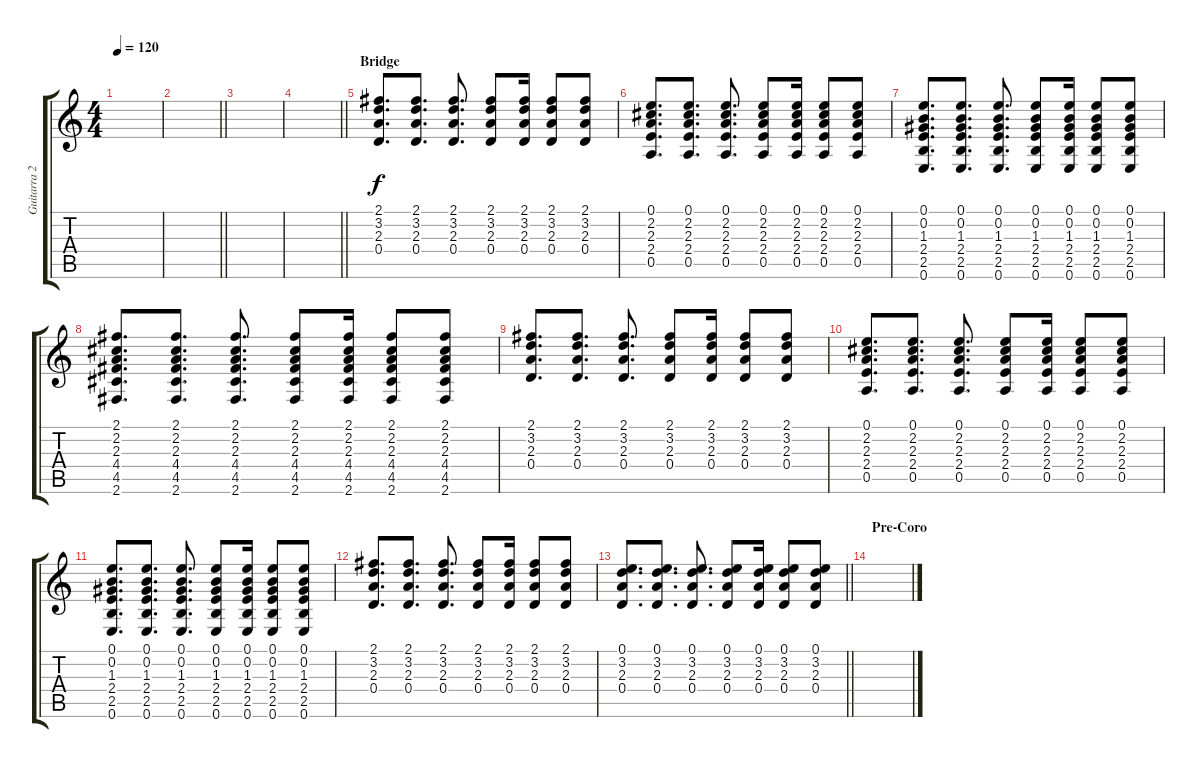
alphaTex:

\track ("Guitarra 2" "Guitarra 2") {instrument acousticguitarsteel}
\staff {score tabs}
\tuning (E4 B3 G3 D3 A2 E2) {hide}
\ts (4 4)
\tempo 120
\clef g2
\ks c
|
\barLineRight lightlight
|
|
\barLineRight lightlight
|
\section ("" "Bridge")
(2.1 3.2 2.3 0.4).8{d} (2.1 3.2 2.3 0.4).8{d} (2.1 3.2 2.3 0.4).8{d} (2.1 3.2 2.3 0.4).8 (2.1 3.2 2.3 0.4).16 (2.1 3.2 2.3 0.4).8 (2.1 3.2 2.3 0.4).8 |
(0.1 2.2 2.3 2.4 0.5).8{d} (0.1 2.2 2.3 2.4 0.5).8{d} (0.1 2.2 2.3 2.4 0.5).8{d} (0.1 2.2 2.3 2.4 0.5).8 (0.1 2.2 2.3 2.4 0.5).16 (0.1 2.2 2.3 2.4 0.5).8 (0.1 2.2 2.3 2.4 0.5).8 |
(0.1 0.2 1.3 2.4 2.5 0.6).8{d} (0.1 0.2 1.3 2.4 2.5 0.6).8{d} (0.1 0.2 1.3 2.4 2.5 0.6).8{d} (0.1 0.2 1.3 2.4 2.5 0.6).8 (0.1 0.2 1.3 2.4 2.5 0.6).16 (0.1 0.2 1.3 2.4 2.5 0.6).8 (0.1 0.2 1.3 2.4 2.5 0.6).8 |
(2.1 2.2 2.3 4.4 4.5 2.6).8{d} (2.1 2.2 2.3 4.4 4.5 2.6).8{d} (2.1 2.2 2.3 4.4 4.5 2.6).8{d} (2.1 2.2 2.3 4.4 4.5 2.6).8 (2.1 2.2 2.3 4.4 4.5 2.6).16 (2.1 2.2 2.3 4.4 4.5 2.6).8 (2.1 2.2 2.3 4.4 4.5 2.6).8 |
(2.1 3.2 2.3 0.4).8{d} (2.1 3.2 2.3 0.4).8{d} (2.1 3.2 2.3 0.4).8{d} (2.1 3.2 2.3 0.4).8 (2.1 3.2 2.3 0.4).16 (2.1 3.2 2.3 0.4).8 (2.1 3.2 2.3 0.4).8 |
(0.1 2.2 2.3 2.4 0.5).8{d} (0.1 2.2 2.3 2.4 0.5).8{d} (0.1 2.2 2.3 2.4 0.5).8{d} (0.1 2.2 2.3 2.4 0.5).8 (0.1 2.2 2.3 2.4 0.5).16 (0.1 2.2 2.3 2.4 0.5).8 (0.1 2.2 2.3 2.4 0.5).8 |
(0.1 0.2 1.3 2.4 2.5 0.6).8{d} (0.1 0.2 1.3 2.4 2.5 0.6).8{d} (0.1 0.2 1.3 2.4 2.5 0.6).8{d} (0.1 0.2 1.3 2.4 2.5 0.6).8 (0.1 0.2 1.3 2.4 2.5 0.6).16 (0.1 0.2 1.3 2.4 2.5 0.6).8 (0.1 0.2 1.3 2.4 2.5 0.6).8 |
(2.1 3.2 2.3 0.4).8{d} (2.1 3.2 2.3 0.4).8{d} (2.1 3.2 2.3 0.4).8{d} (2.1 3.2 2.3 0.4).8 (2.1 3.2 2.3 0.4).16 (2.1 3.2 2.3 0.4).8 (2.1 3.2 2.3 0.4).8 |
\barLineRight lightlight
(0.1 3.2 2.3 0.4).8{d} (0.1 3.2 2.3 0.4).8{d} (0.1 3.2 2.3 0.4).8{d} (0.1 3.2 2.3 0.4).8 (0.1 3.2 2.3 0.4).16 (0.1 3.2 2.3 0.4).8 (0.1 3.2 2.3 0.4).8 |
\section ("" "Pre-Coro")
